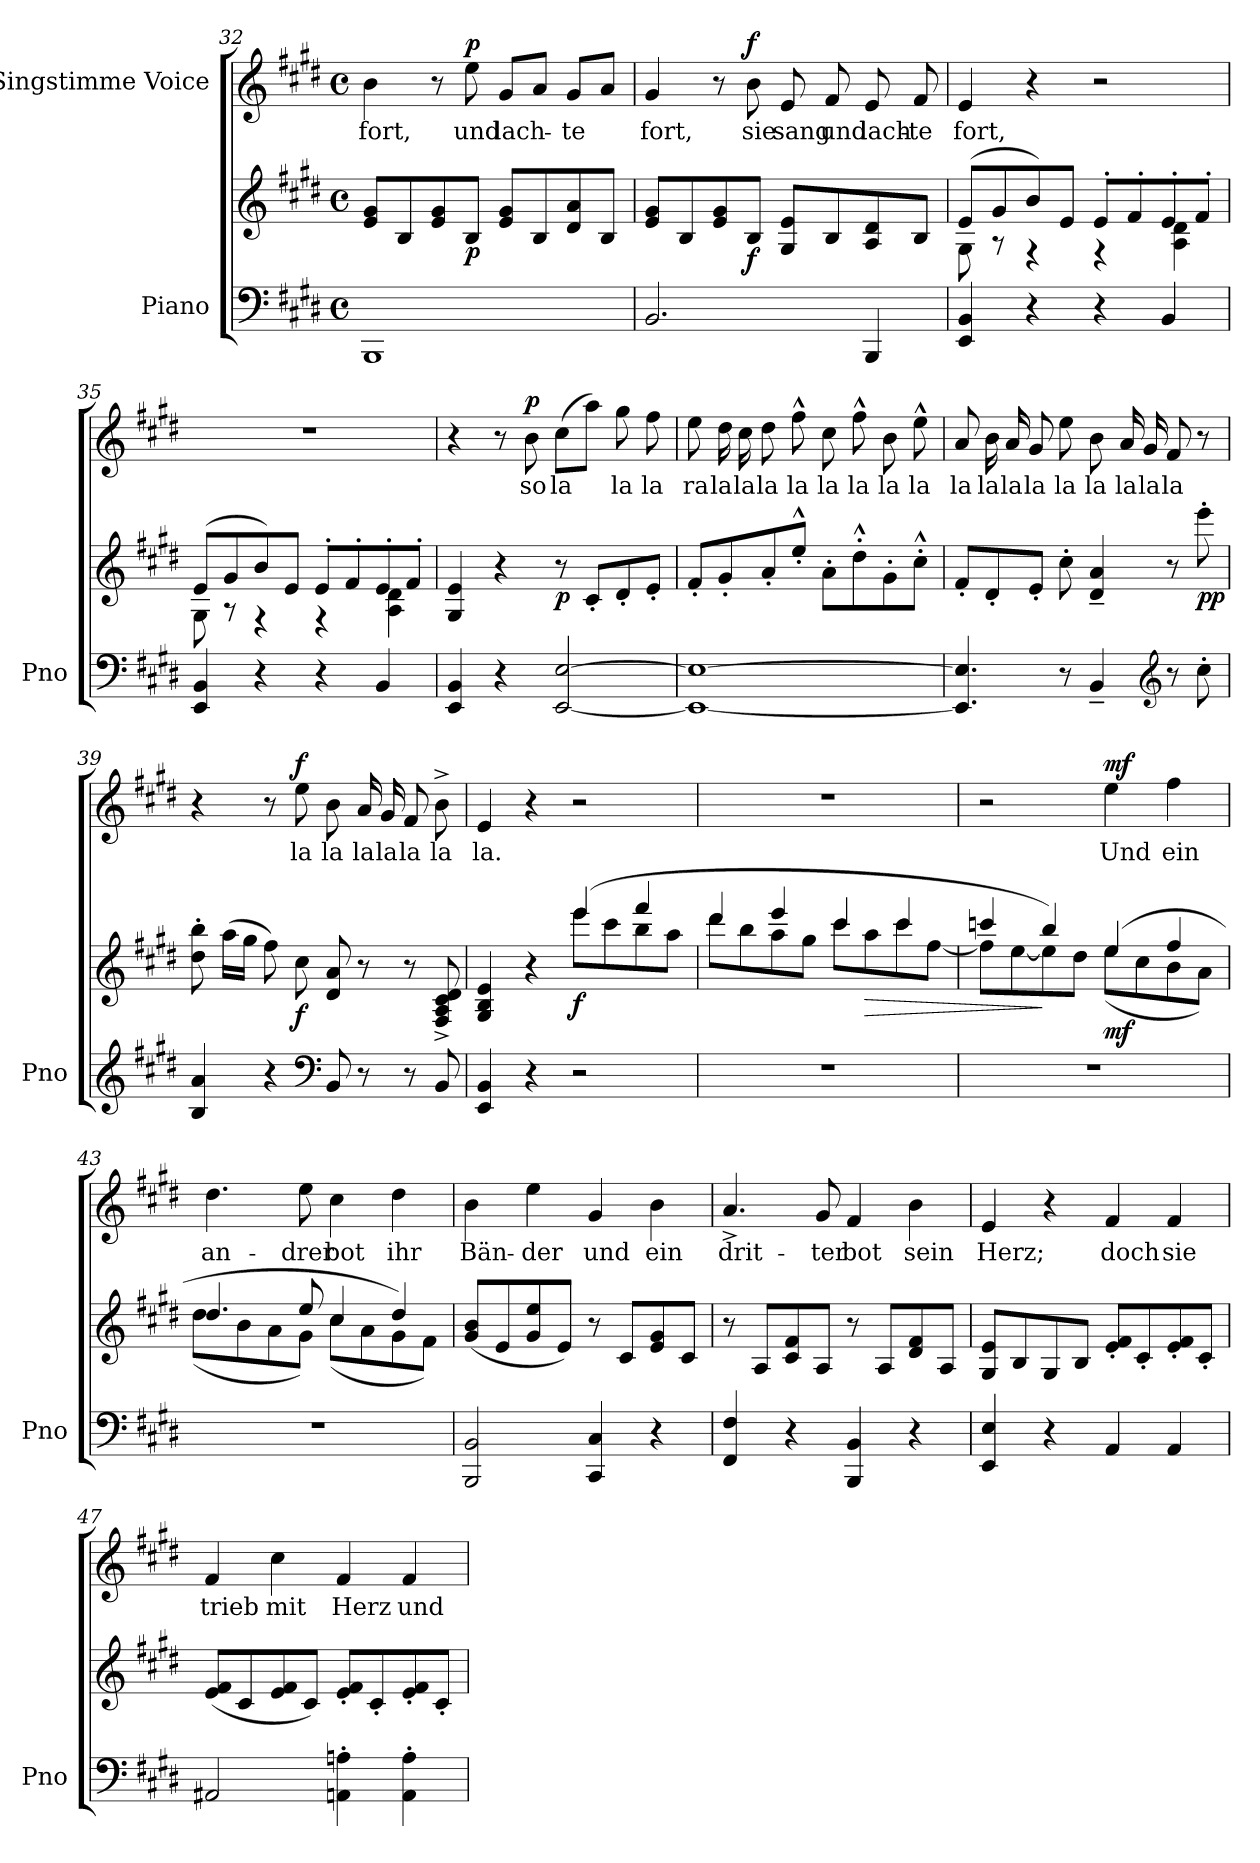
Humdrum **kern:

**kern	**kern	**dynam	**kern	**text	**dynam
*part2	*part2	*part2	*part1	*part1	*part1
*staff3	*staff2	*staff2/3	*staff1	*staff1	*staff1
*I"Piano	*	*	*I"Singstimme Voice	*	*
*I'Pno	*	*	*	*	*
*clefF4	*clefG2	*	*clefG2	*	*
*k[f#c#g#d#]	*k[f#c#g#d#]	*	*k[f#c#g#d#]	*	*
*M4/4	*M4/4	*	*M4/4	*	*
*met(c)	*met(c)	*	*met(c)	*	*
=32	=32	=32	=32	=32	=32
1BBB	8e/ 8g#/L	.	4b\	fort,	.
.	8B/	.	.	.	.
.	8e/ 8g#/	.	8r	.	.
!	!	!LO:DY:b	!	!	!LO:DY:a
.	8B/J	p	8ee\	und	p
.	8e/ 8g#/L	.	8g#/L	lach-	.
.	8B/	.	8a/J	.	.
.	8d#/ 8a/	.	8g#/L	-te	.
.	8B/J	.	8a/J	.	.
=33	=33	=33	=33	=33	=33
2.BB/	8e/ 8g#/L	.	4g#/	fort,	.
.	8B/	.	.	.	.
.	8e/ 8g#/	.	8r	.	.
!	!	!LO:DY:b	!	!	!LO:DY:a
.	8B/J	f	8b\	sie	f
.	8G#/ 8e/L	.	8e/	sang	.
.	8B/	.	8f#/	und	.
4BBB/	8A/ 8d#/	.	8e/	lach-	.
.	8B/J	.	8f#/	-te	.
=34	=34	=34	=34	=34	=34
*	*^	*	*	*	*
4EE/ 4BB/	(8e/L	8G#\	.	4e/	fort,	.
.	8g#/	8r	.	.	.	.
4r	8b/)	4r	.	4r	.	.
.	8e/J	.	.	.	.	.
4r	8e'/L	4r	.	2r	.	.
.	8f#'/	.	.	.	.	.
4BB/	8e'/	4A\ 4d#\	.	.	.	.
.	8f#'/J	.	.	.	.	.
=35	=35	=35	=35	=35	=35	=35
4EE/ 4BB/	(8e/L	8G#\	.	1r	.	.
.	8g#/	8r	.	.	.	.
4r	8b/)	4r	.	.	.	.
.	8e/J	.	.	.	.	.
4r	8e'/L	4r	.	.	.	.
.	8f#'/	.	.	.	.	.
4BB/	8e'/	4A\ 4d#\	.	.	.	.
.	8f#'/J	.	.	.	.	.
*	*v	*v	*	*	*	*
=36	=36	=36	=36	=36	=36
4EE/ 4BB/	4G#/ 4e/	.	4r	.	.
4r	4r	.	8r	.	.
!	!	!	!	!	!LO:DY:a
.	.	.	8b\	so	p
!	!	!LO:DY:b	!	!	!
[2EE/ [2E/	8r	p	(8cc#\L	la	.
.	8c#'/L	.	8aa\J)	.	.
.	8d#'/	.	8gg#\	la	.
.	8e'/J	.	8ff#\	la	.
=37	=37	=37	=37	=37	=37
1EE_ 1E_	8f#'/L	.	8ee\	ra	.
.	8g#'/	.	16dd#\	la	.
.	.	.	16cc#\	la	.
.	8a'/	.	8dd#\	la	.
.	8ee'^^/J	.	8ff#^^\	la	.
.	8a'\L	.	8cc#\	la	.
.	8dd#'^^\	.	8ff#^^\	la	.
.	8g#'\	.	8b\	la	.
.	8cc#'^^\J	.	8ee^^\	la	.
=38	=38	=38	=38	=38	=38
4.EE/] 4.E/]	8f#'/L	.	8a/	la	.
.	8d#'/	.	16b\	la	.
.	.	.	16a/	la	.
.	8e'/J	.	8g#/	la	.
8r	8cc#'\	.	8ee\	la	.
4BB~/	4d#/~ 4a/~	.	8b\	la	.
.	.	.	16a/	la	.
.	.	.	16g#/	la	.
*clefG2	*	*	*	*	*
8r	8r	.	8f#/	la	.
!	!	!LO:DY:b	!	!	!
8cc#'\	8eee'\	pp	8r	.	.
=39	=39	=39	=39	=39	=39
4B/ 4a/	8dd#\' 8bb\'	.	4r	.	.
.	(16aa\LL	.	.	.	.
.	16gg#\JJ	.	.	.	.
4r	8ff#\)	.	8r	.	.
!	!	!LO:DY:b	!	!	!LO:DY:a
.	8cc#\	f	8ee\	la	f
*clefF4	*	*	*	*	*
8BB/	8d#/ 8a/	.	8b\	la	.
8r	8r	.	16a/	la	.
.	.	.	16g#/	la	.
8r	8r	.	8f#/	la	.
8BB/	8F#/^> 8A/^> 8c#/^> 8d#/^>	.	8b^\	la	.
=40	=40	=40	=40	=40	=40
*	*^	*	*	*	*
4EE/ 4BB/	4G#/ 4B/ 4e/	2ryy	.	4e/	la.	.
4r	4r	.	.	4r	.	.
!	!	!	!LO:DY:b	!	!	!
2r	(4eee/	8eee\L	f	2r	.	.
.	.	8ccc#\	.	.	.	.
.	4fff#/	8bb\	.	.	.	.
.	.	8aa\J	.	.	.	.
=41	=41	=41	=41	=41	=41	=41
1r	4ddd#/	8ddd#\L	.	1r	.	.
.	.	8bb\	.	.	.	.
.	4eee/	8aa\	.	.	.	.
.	.	8gg#\J	.	.	.	.
.	4ccc#/	8ccc#\L	.	.	.	.
!	!	!	!LO:HP:b	!	!	!
.	.	8aa\	>	.	.	.
.	4ccc#/	8ccc#\	.	.	.	.
.	.	[8ff#\J	.	.	.	.
=42	=42	=42	=42	=42	=42	=42
1r	4cccn/	8ff#\L]	.	2r	.	.
.	.	[8ee\	.	.	.	.
.	4bb/)	8ee\]	]	.	.	.
.	.	8dd#\J	.	.	.	.
!	!	!	!LO:DY:b	!	!	!LO:DY:a
.	(4ee/	(8ee\L	mf	4ee\	Und	mf
.	.	8cc#\	.	.	.	.
.	4ff#/	8b\	.	4ff#\	ein	.
.	.	8a\J)	.	.	.	.
=43	=43	=43	=43	=43	=43	=43
!	!LO:N:head=solid	!LO:N:head=solid	!	!	!	!
1r	4.dd#/	(8dd#\L	.	4.dd#\	an-	.
.	.	8b\	.	.	.	.
.	.	8a\	.	.	.	.
.	8ee/	8g#\J)	.	8ee\	-drer	.
.	4cc#/	(8cc#\L	.	4cc#\	bot	.
.	.	8a\	.	.	.	.
.	4dd#/)	8g#\	.	4dd#\	ihr	.
.	.	8f#\J)	.	.	.	.
*	*v	*v	*	*	*	*
=44	=44	=44	=44	=44	=44
2BBB/ 2BB/	(8g#/ 8b/L	.	4b\	Bän-	.
.	8e/	.	.	.	.
.	8g#/ 8ee/	.	4ee\	-der	.
.	8e/J)	.	.	.	.
4CC#/ 4C#/	8r	.	4g#/	und	.
.	8c#/L	.	.	.	.
4r	8e/ 8g#/	.	4b\	ein	.
.	8c#/J	.	.	.	.
=45	=45	=45	=45	=45	=45
4FF#/ 4F#/	8r	.	4.a^>/	drit-	.
.	8A/L	.	.	.	.
4r	8c#/ 8f#/	.	.	.	.
.	8A/J	.	8g#/	-ter	.
4BBB/ 4BB/	8r	.	4f#/	bot	.
.	8A/L	.	.	.	.
4r	8d#/ 8f#/	.	4b\	sein	.
.	8A/J	.	.	.	.
=46	=46	=46	=46	=46	=46
4EE/ 4E/	8G#/ 8e/L	.	4e/	Herz;	.
.	8B/	.	.	.	.
4r	8G#/	.	4r	.	.
.	8B/J	.	.	.	.
4AA/	8e/' 8f#/'L	.	4f#/	doch	.
.	8c#'/	.	.	.	.
4AA/	8e/' 8f#/'	.	4f#/	sie	.
.	8c#'/J	.	.	.	.
=47	=47	=47	=47	=47	=47
2AA#X/	(8e/ 8f#/L	.	4f#/	trieb	.
.	8c#/	.	.	.	.
.	8e/ 8f#/	.	4cc#\	mit	.
.	8c#/J)	.	.	.	.
4AAn\' 4An\'	8e/' 8f#/'L	.	4f#/	Herz	.
.	8c#'/	.	.	.	.
4AA\' 4A\'	8e/' 8f#/'	.	4f#/	und	.
.	8c#'/J	.	.	.	.
=	=	=	=	=	=
*-	*-	*-	*-	*-	*-
